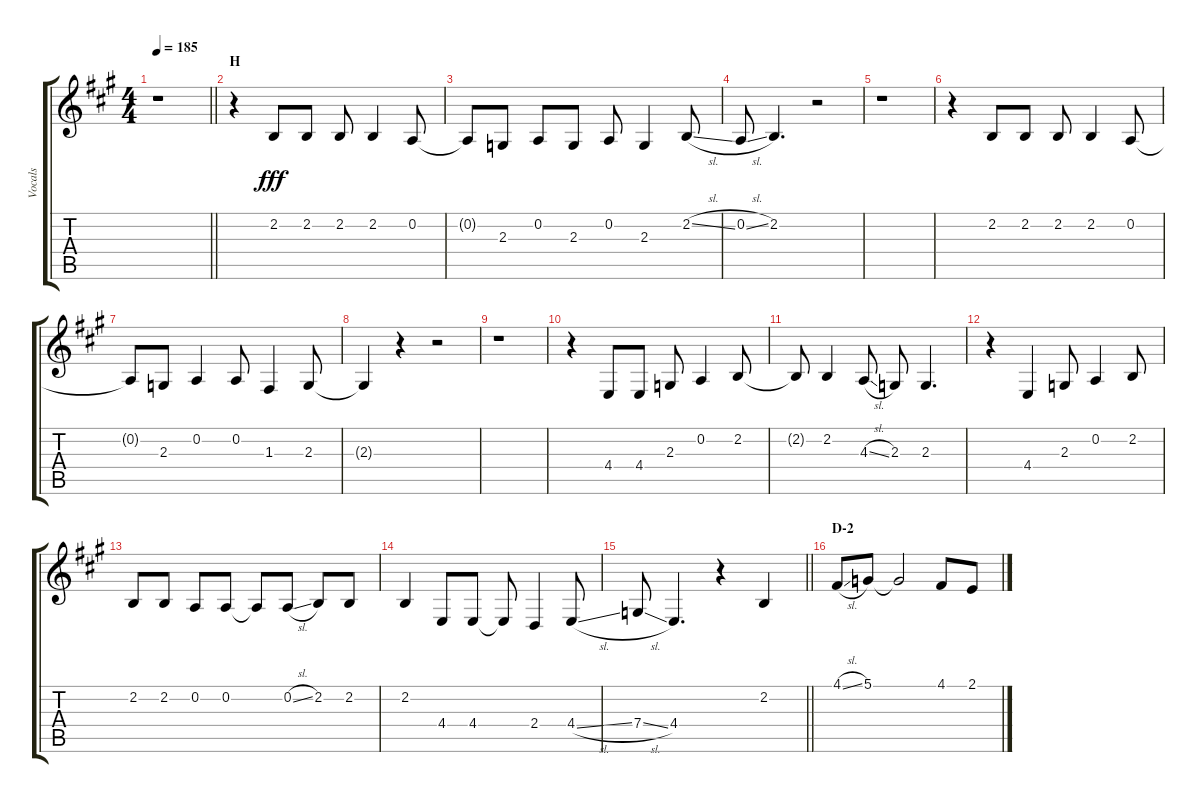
\track ("Vocals" "Vocals") {instrument voiceoohs}
\staff {score tabs}
\tuning (D4 A3 F3 C3 G2 D2) {hide}
\ts (4 4)
\tempo 185
\clef g2
\barLineRight lightlight
\ks a
r.1{dy fff} |
\section ("" "H")
r.4 2.2.8 2.2.8 2.2.8 2.2.4 0.2.8 |
0.2{t}.8 2.3.8 0.2.8 2.3.8 0.2.8 2.3.4 2.2{sl}.8 |
0.2{sl}.8 2.2.4{d} r.2 |
r.1 |
r.4 2.2.8 2.2.8 2.2.8 2.2.4 0.2.8 |
0.2{t}.8 2.3.8 0.2.4 0.2.8 1.3.4 2.3.8 |
2.3{t}.4 r.4 r.2 |
r.1 |
r.4 4.4.8 4.4.8 2.3.8 0.2.4 2.2.8 |
2.2{t}.8 2.2.4 4.3{sl}.8 2.3.8 2.3.4{d} |
r.4 4.4.4 2.3.8 0.2.4 2.2.8 |
2.2.8 2.2.8 0.2.8 0.2.8 0.2{t}.8 0.2{sl}.8 2.2.8 2.2.8 |
2.2.4 4.4.8 4.4.8 4.4{t}.8 2.4.4 4.4{sl}.8 |
\barLineRight lightlight
7.4{sl}.8 4.4.4{d} r.4 2.2.4 |
\section ("" "D-2")
4.1{sl}.8 5.1.8 5.1{t}.2 4.1.8 2.1.8
